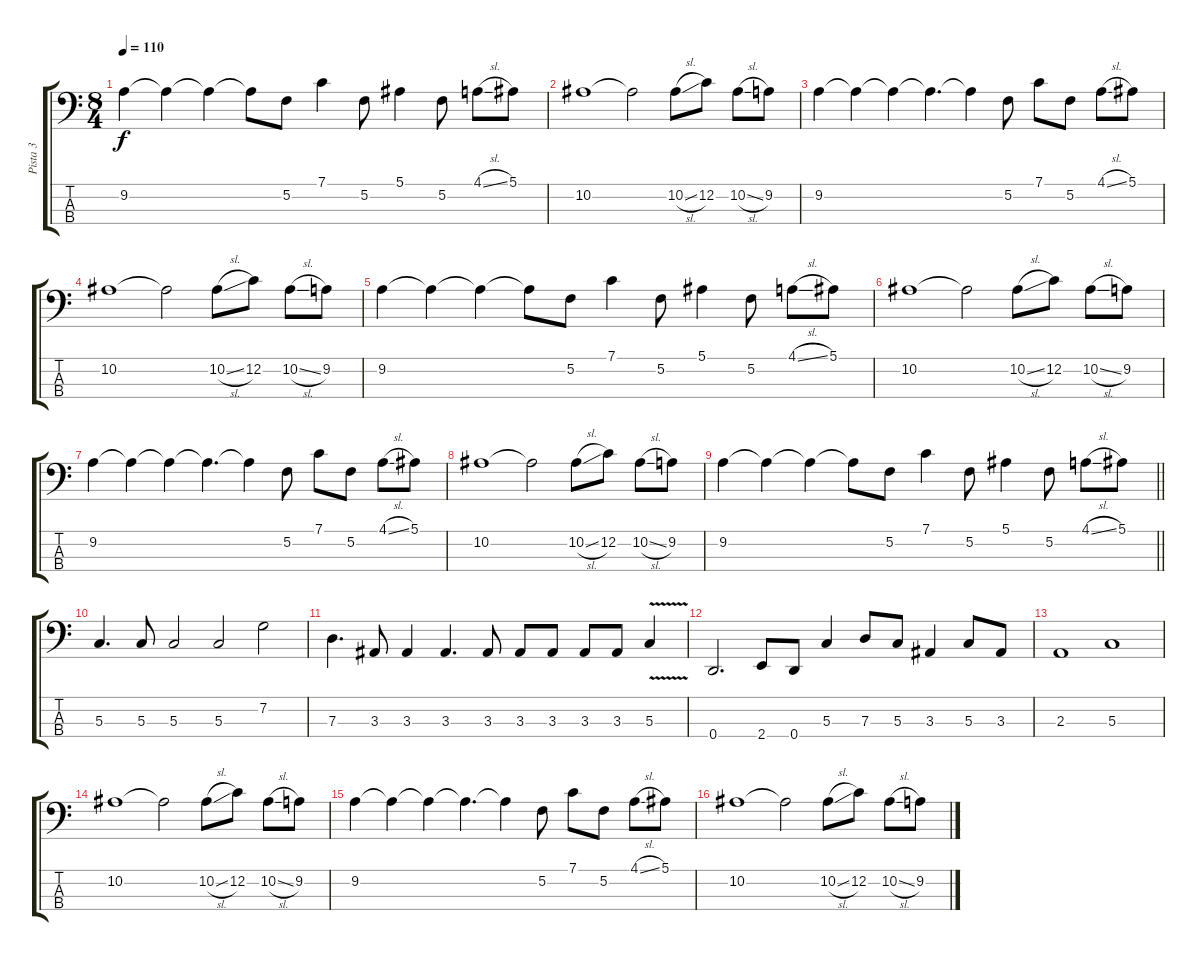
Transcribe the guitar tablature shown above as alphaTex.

\track ("Pista 3" "Pista 3") {instrument electricbassfinger}
\staff {score tabs}
\tuning (F2 C2 G1 D1) {hide}
\ts (8 4)
\tempo 110
\clef f4
\ks c
9.2.4{dy f} 9.2{t}.4 9.2{t}.4 9.2{t}.8 5.2.8 7.1.4 5.2.8 5.1.4 5.2.8 4.1{sl}.8 5.1.8 |
10.2.1 10.2{t}.2 10.2{sl}.8 12.2.8 10.2{sl}.8 9.2.8 |
9.2.4 9.2{t}.4 9.2{t}.4 9.2{t}.4{d} 9.2{t}.4 5.2.8 7.1.8 5.2.8 4.1{sl}.8 5.1.8 |
10.2.1 10.2{t}.2 10.2{sl}.8 12.2.8 10.2{sl}.8 9.2.8 |
9.2.4 9.2{t}.4 9.2{t}.4 9.2{t}.8 5.2.8 7.1.4 5.2.8 5.1.4 5.2.8 4.1{sl}.8 5.1.8 |
10.2.1 10.2{t}.2 10.2{sl}.8 12.2.8 10.2{sl}.8 9.2.8 |
9.2.4 9.2{t}.4 9.2{t}.4 9.2{t}.4{d} 9.2{t}.4 5.2.8 7.1.8 5.2.8 4.1{sl}.8 5.1.8 |
10.2.1 10.2{t}.2 10.2{sl}.8 12.2.8 10.2{sl}.8 9.2.8 |
\barLineRight lightlight
9.2.4 9.2{t}.4 9.2{t}.4 9.2{t}.8 5.2.8 7.1.4 5.2.8 5.1.4 5.2.8 4.1{sl}.8 5.1.8 |
5.3.4{d} 5.3.8 5.3.2 5.3.2 7.2.2 |
7.3.4{d} 3.3.8 3.3.4 3.3.4{d} 3.3.8 3.3.8 3.3.8 3.3.8 3.3.8 5.3{v}.4 |
0.4.2{d} 2.4.8 0.4.8 5.3.4 7.3.8 5.3.8 3.3.4 5.3.8 3.3.8 |
2.3.1 5.3.1 |
10.2.1 10.2{t}.2 10.2{sl}.8 12.2.8 10.2{sl}.8 9.2.8 |
9.2.4 9.2{t}.4 9.2{t}.4 9.2{t}.4{d} 9.2{t}.4 5.2.8 7.1.8 5.2.8 4.1{sl}.8 5.1.8 |
10.2.1 10.2{t}.2 10.2{sl}.8 12.2.8 10.2{sl}.8 9.2.8
